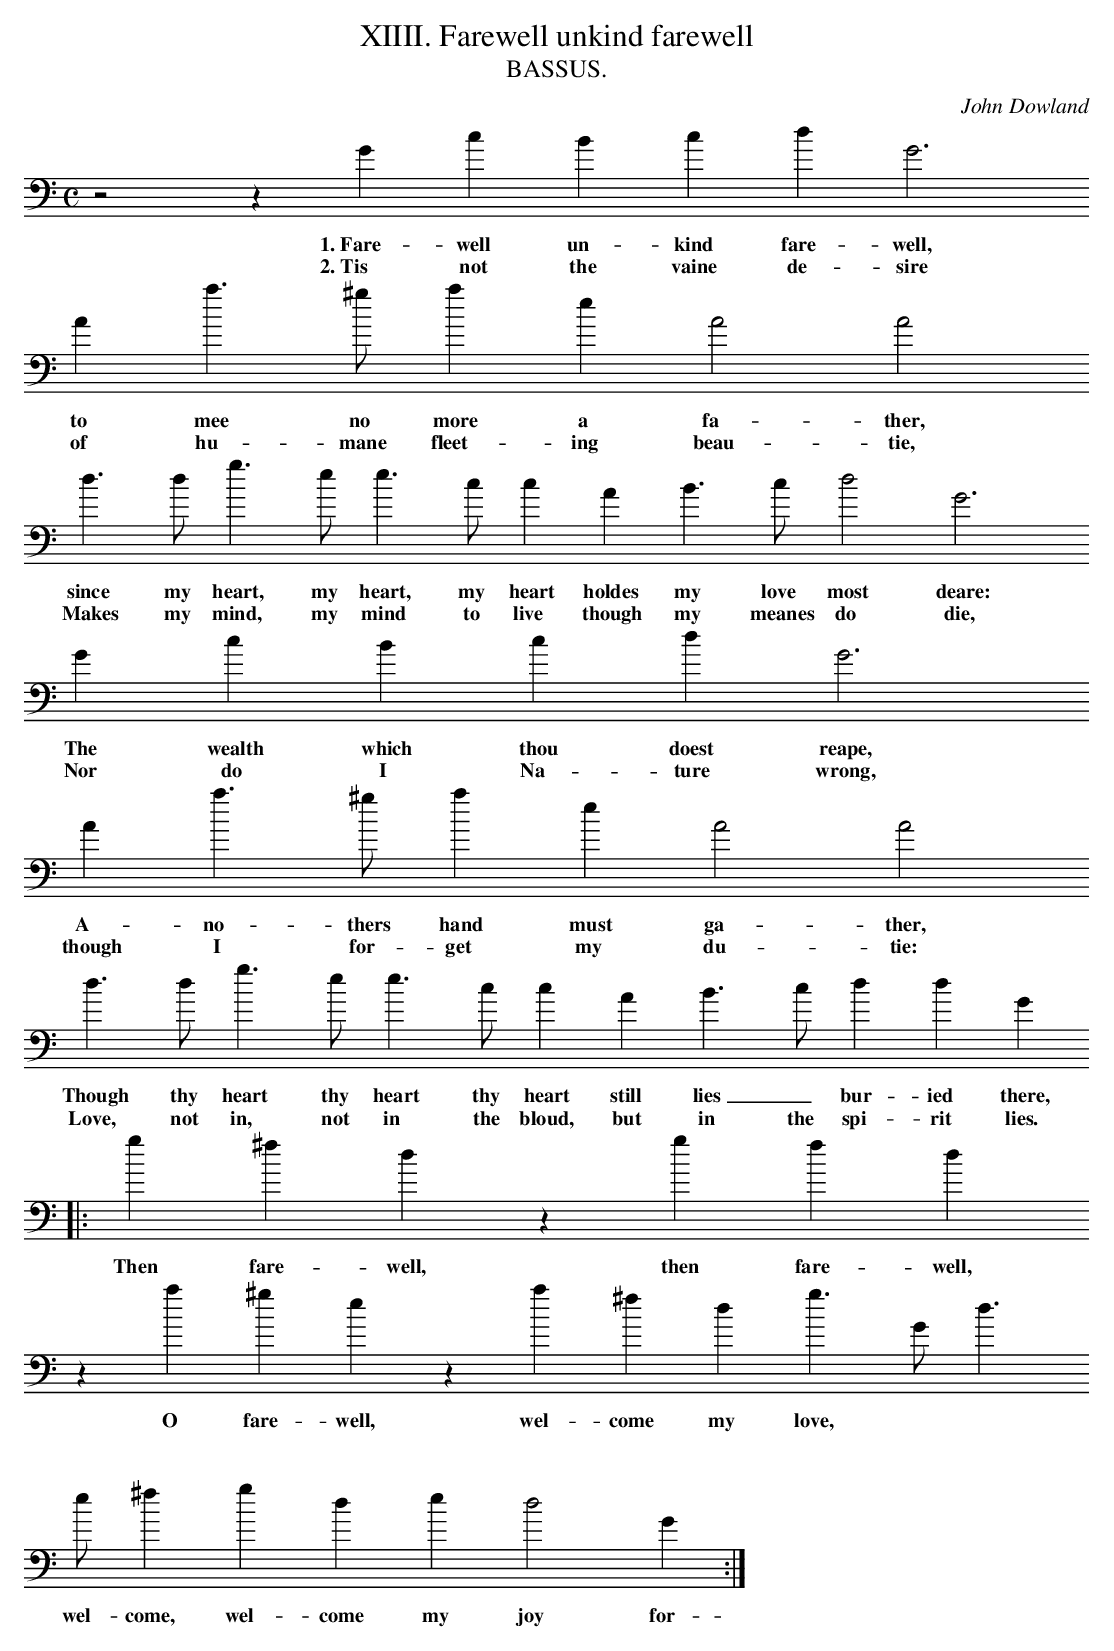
X:1
T:XIIII. Farewell unkind farewell
T:BASSUS.
C:John Dowland
M:C
L:1/4
K:G mix bass
z2 z G c B c d G3
w: 1.~Fare- well un- kind fare- well,
w: 2.~Tis not the vaine de- sire
A a > ^g a e A2 A2
w: to mee no more a fa- ther,
w: of hu- mane fleet- ing beau- tie,
d > d g > e e > c c A B > c d2 G3
w: since my heart, my heart, my heart holdes my love most deare:
w: Makes my mind, my mind to live though my meanes do die,
G c B c d G3
w: The wealth which thou doest reape,
w: Nor do I Na- ture wrong,
A a > ^g a e A2 A2
w: A- no- thers hand must ga- ther,
w: though I for- get my du- tie:
d > d g > e e > c c A B > c d d G
w: Though thy heart thy heart  thy heart still lies _ bur- ied there,
w: Love, not in, not in the bloud, but in the spi- rit lies.
|:g ^f d z g f d
w: Then fare- well, then fare- well,
z a ^g e z a ^f d g > G d3/2
w: O fare- well, wel- come my love,
e/ ^f g d e d2 G :|
w: wel- come, wel- come my joy for- e- ver.
